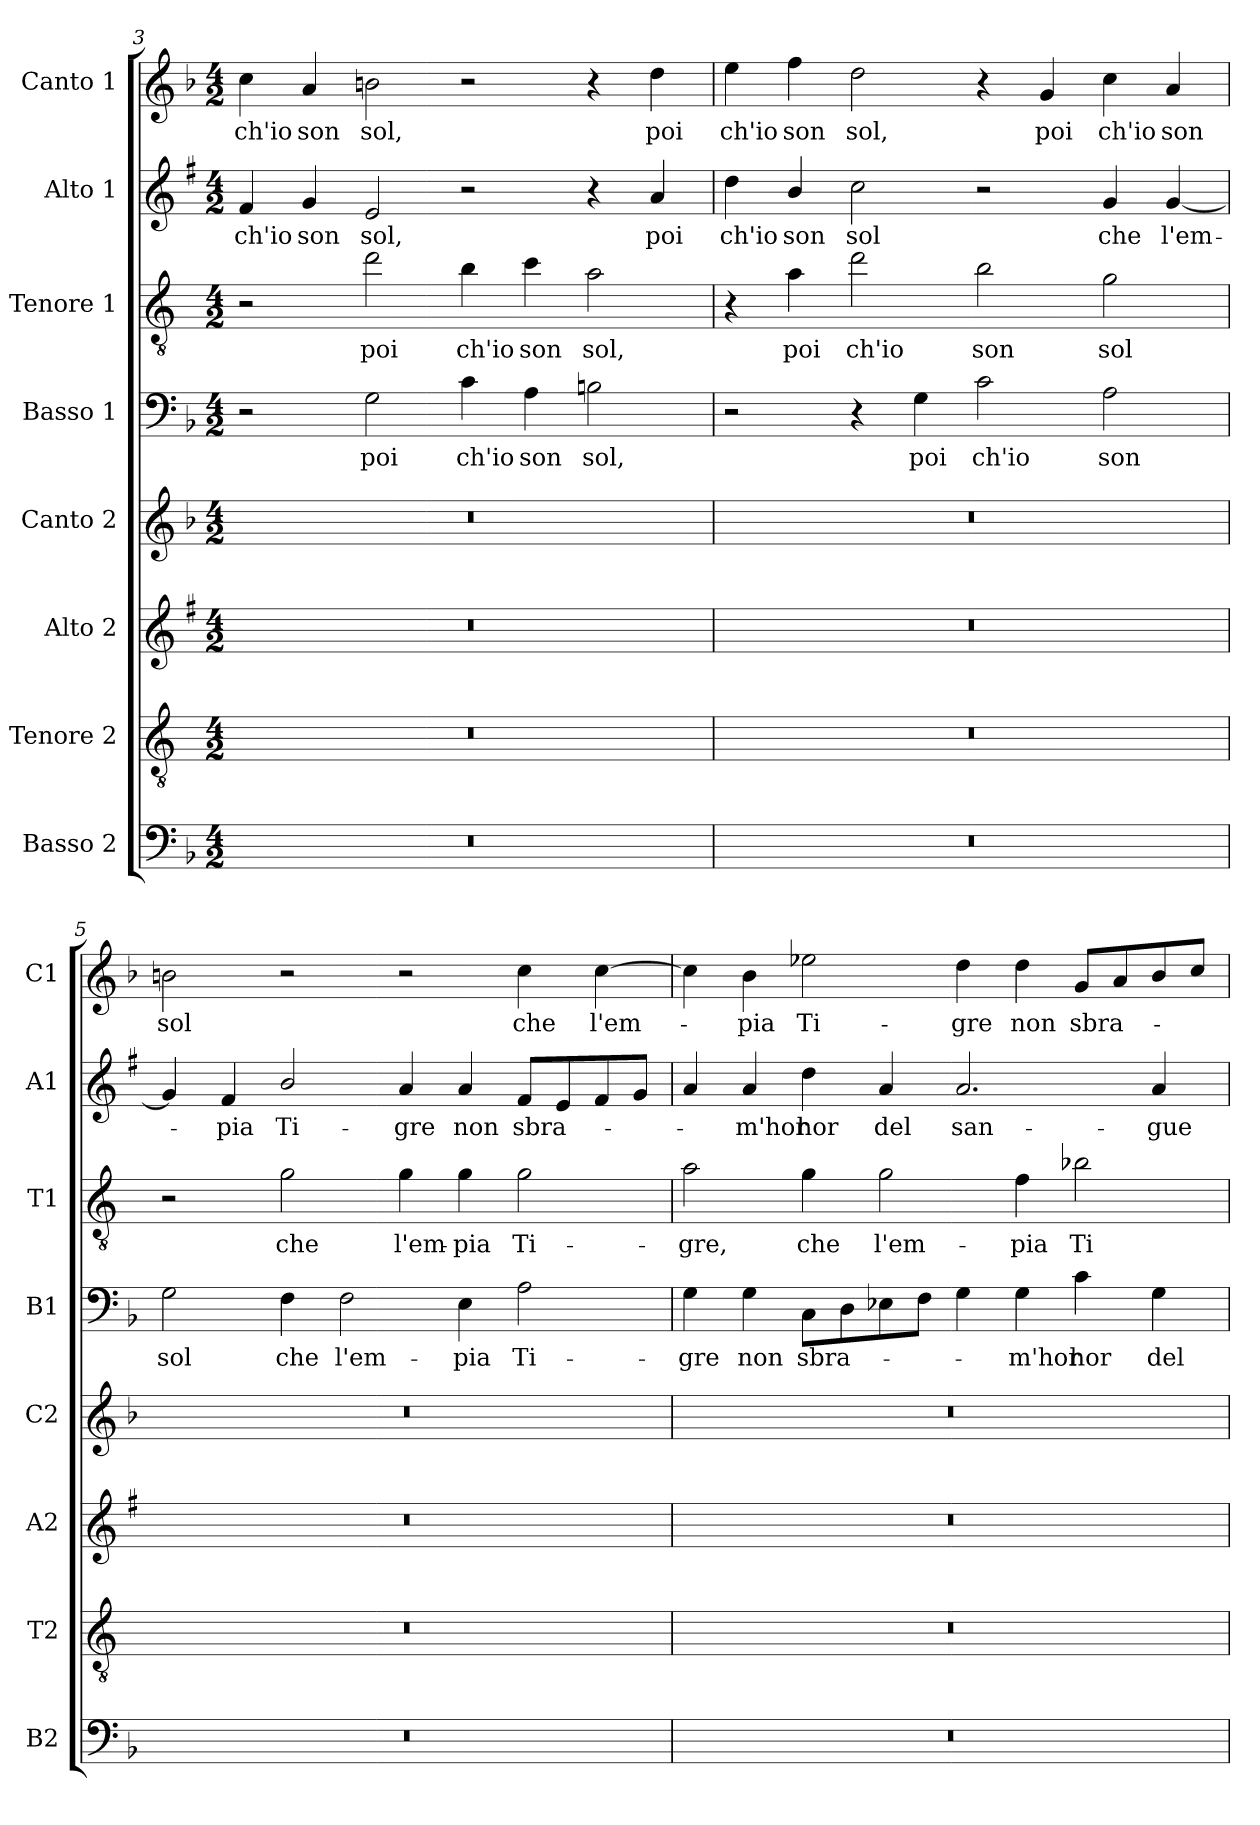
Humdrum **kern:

**kern	**kern	**kern	**kern	**kern	**text	**kern	**text	**kern	**text	**kern	**text
*part8	*part7	*part6	*part5	*part4	*part4	*part3	*part3	*part2	*part2	*part1	*part1
*staff8	*staff7	*staff6	*staff5	*staff4	*staff4	*staff3	*staff3	*staff2	*staff2	*staff1	*staff1
*I"Basso 2	*I"Tenore 2	*I"Alto 2	*I"Canto 2	*I"Basso 1	*	*I"Tenore 1	*	*I"Alto 1	*	*I"Canto 1	*
*I'B2	*I'T2	*I'A2	*I'C2	*I'B1	*	*I'T1	*	*I'A1	*	*I'C1	*
*clefF4	*clefGv2	*clefG2	*clefG2	*clefF4	*	*clefGv2	*	*clefG2	*	*clefG2	*
*	*ITrd4c7	*ITrd1c2	*	*	*	*ITrd4c7	*	*ITrd1c2	*	*	*
*k[b-]	*k[b-]	*k[b-]	*k[b-]	*k[b-]	*	*k[b-]	*	*k[b-]	*	*k[b-]	*
*F:	*F:	*F:	*F:	*F:	*	*F:	*	*F:	*	*F:	*
*M4/2	*M4/2	*M4/2	*M4/2	*M4/2	*	*M4/2	*	*M4/2	*	*M4/2	*
=3	=3	=3	=3	=3	=3	=3	=3	=3	=3	=3	=3
!	!	!	!	!	!	!	!	!	!LO:LY:b	!	!LO:LY:b
0r	0r	0r	0r	2r	.	2r	.	4e/	ch'io	4cc\	ch'io
!	!	!	!	!	!	!	!	!	!LO:LY:b	!	!LO:LY:b
.	.	.	.	.	.	.	.	4f/	son	4a/	son
!	!	!	!	!	!LO:LY:b	!	!LO:LY:b	!	!LO:LY:b	!	!LO:LY:b
.	.	.	.	2G\	poi	2g\	poi	2d/	sol,	2bn\	sol,
!	!	!	!	!	!LO:LY:b	!	!LO:LY:b	!	!	!	!
.	.	.	.	4c\	ch'io	4e\	ch'io	2r	.	2r	.
!	!	!	!	!	!LO:LY:b	!	!LO:LY:b	!	!	!	!
.	.	.	.	4A\	son	4f\	son	.	.	.	.
!	!	!	!	!	!LO:LY:b	!	!LO:LY:b	!	!	!	!
.	.	.	.	2Bn\	sol,	2d\	sol,	4r	.	4r	.
!	!	!	!	!	!	!	!	!	!LO:LY:b	!	!LO:LY:b
.	.	.	.	.	.	.	.	4g/	poi	4dd\	poi
!!LO:LB:g=z
=4	=4	=4	=4	=4	=4	=4	=4	=4	=4	=4	=4
!	!	!	!	!	!	!	!	!	!LO:LY:b	!	!LO:LY:b
0r	0r	0r	0r	2r	.	4r	.	4cc\	ch'io	4ee\	ch'io
!	!	!	!	!	!	!	!LO:LY:b	!	!LO:LY:b	!	!LO:LY:b
.	.	.	.	.	.	4d\	poi	4a/	son	4ff\	son
!	!	!	!	!	!	!	!LO:LY:b	!	!LO:LY:b	!	!LO:LY:b
.	.	.	.	4r	.	2g\	ch'io	2b-\	sol	2dd\	sol,
!	!	!	!	!	!LO:LY:b	!	!	!	!	!	!
.	.	.	.	4G\	poi	.	.	.	.	.	.
!	!	!	!	!	!LO:LY:b	!	!LO:LY:b	!	!	!	!
.	.	.	.	2c\	ch'io	2e\	son	2r	.	4r	.
!	!	!	!	!	!	!	!	!	!	!	!LO:LY:b
.	.	.	.	.	.	.	.	.	.	4g/	poi
!	!	!	!	!	!LO:LY:b	!	!LO:LY:b	!	!LO:LY:b	!	!LO:LY:b
.	.	.	.	2A\	son	2c\	sol	4f/	che	4cc\	ch'io
!	!	!	!	!	!	!	!	!	!LO:LY:b	!	!LO:LY:b
.	.	.	.	.	.	.	.	[4f/	l'em-	4a/	son
=5	=5	=5	=5	=5	=5	=5	=5	=5	=5	=5	=5
!	!	!	!	!	!LO:LY:b	!	!	!	!	!	!LO:LY:b
0r	0r	0r	0r	2G\	sol	2r	.	4f/]	.	2bn\	sol
!	!	!	!	!	!	!	!	!	!LO:LY:b	!	!
.	.	.	.	.	.	.	.	4e/	-pia	.	.
!	!	!	!	!	!LO:LY:b	!	!LO:LY:b	!	!LO:LY:b	!	!
.	.	.	.	4F\	che	2c\	che	2a/	Ti-	2r	.
!	!	!	!	!	!LO:LY:b	!	!	!	!	!	!
.	.	.	.	2F\	l'em-	.	.	.	.	.	.
!	!	!	!	!	!	!	!LO:LY:b	!	!LO:LY:b	!	!
.	.	.	.	.	.	4c\	l'em-	4g/	-gre	2r	.
!	!	!	!	!	!LO:LY:b	!	!LO:LY:b	!	!LO:LY:b	!	!
.	.	.	.	4E\	-pia	4c\	-pia	4g/	non	.	.
!	!	!	!	!	!LO:LY:b	!	!LO:LY:b	!	!LO:LY:b	!	!LO:LY:b
.	.	.	.	2A\	Ti-	2c\	Ti-	8e/L	sbra-	4cc\	che
.	.	.	.	.	.	.	.	8d/	.	.	.
!	!	!	!	!	!	!	!	!	!	!	!LO:LY:b
.	.	.	.	.	.	.	.	8e/	.	[4cc\	l'em-
.	.	.	.	.	.	.	.	8f/J	.	.	.
=6	=6	=6	=6	=6	=6	=6	=6	=6	=6	=6	=6
!	!	!	!	!	!LO:LY:b	!	!LO:LY:b	!	!	!	!
0r	0r	0r	0r	4G\	-gre	2d\	-gre,	4g/	.	4cc\]	.
!	!	!	!	!	!LO:LY:b	!	!	!	!LO:LY:b	!	!LO:LY:b
.	.	.	.	4G\	non	.	.	4g/	-m'hor	4b-\	-pia
!	!	!	!	!	!LO:LY:b	!	!LO:LY:b	!	!LO:LY:b	!	!LO:LY:b
.	.	.	.	8C\L	sbra-	4c\	che	4cc\	hor	2ee-X\	Ti-
.	.	.	.	8D\	.	.	.	.	.	.	.
!	!	!	!	!	!	!	!LO:LY:b	!	!LO:LY:b	!	!
.	.	.	.	8E-X\	.	2c\	l'em-	4g/	del	.	.
.	.	.	.	8F\J	.	.	.	.	.	.	.
!	!	!	!	!	!	!	!	!	!LO:LY:b	!	!LO:LY:b
.	.	.	.	4G\	.	.	.	2.g/	san-	4dd\	-gre
!	!	!	!	!	!LO:LY:b	!	!LO:LY:b	!	!	!	!LO:LY:b
.	.	.	.	4G\	-m'hor	4B-\	-pia	.	.	4dd\	non
!	!	!	!	!	!LO:LY:b	!	!LO:LY:b	!	!	!	!LO:LY:b
.	.	.	.	4c\	hor	2e-X\	Ti-	.	.	8g/L	sbra-
.	.	.	.	.	.	.	.	.	.	8a/	.
!	!	!	!	!	!LO:LY:b	!	!	!	!LO:LY:b	!	!
.	.	.	.	4G\	del	.	.	4g/	-gue	8b-/	.
.	.	.	.	.	.	.	.	.	.	8cc/J	.
=	=	=	=	=	=	=	=	=	=	=	=
*-	*-	*-	*-	*-	*-	*-	*-	*-	*-	*-	*-
